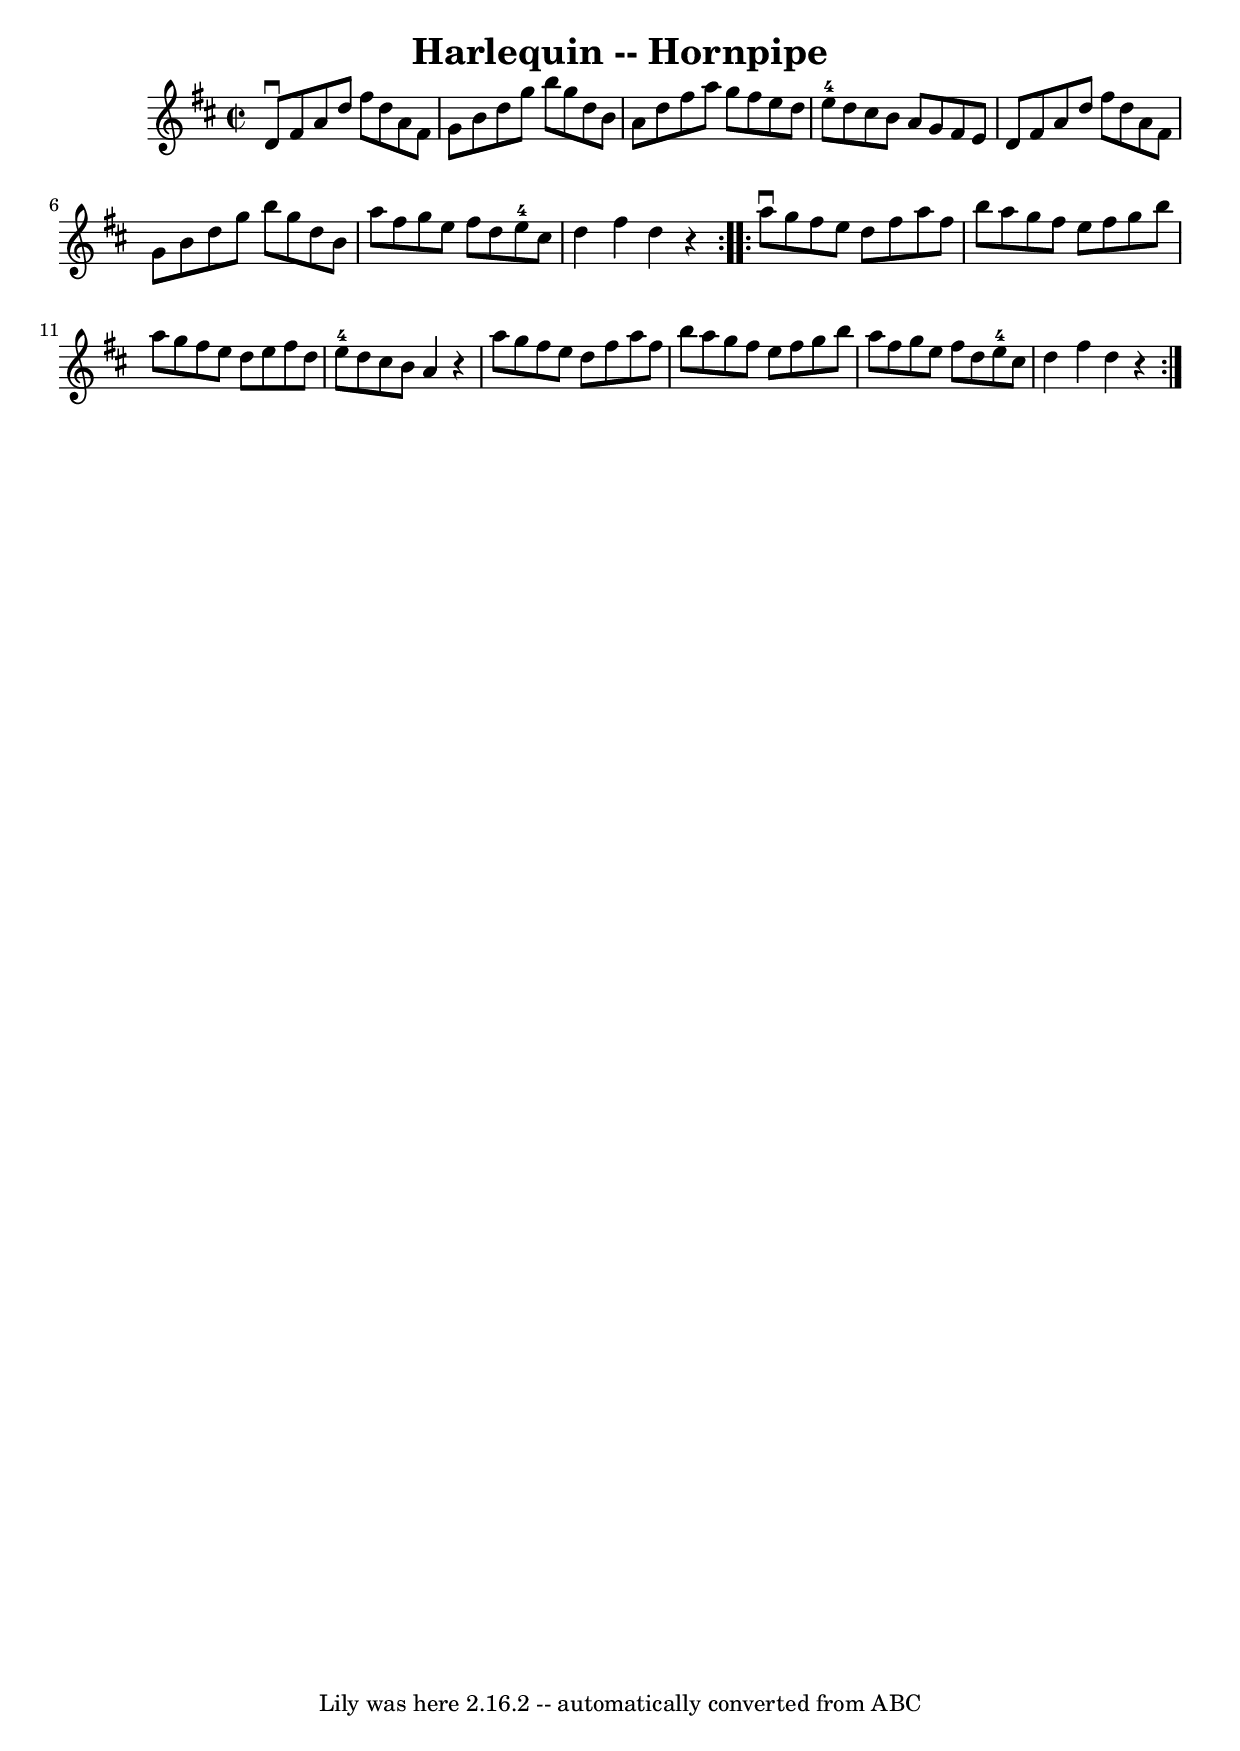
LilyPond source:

\version "2.16.2"
\include "Mammoth.ily"
\header {
  %% book = "Cole's 1000 Fiddle Tunes"
  crossRefNumber = "1"
  footnotes = ""
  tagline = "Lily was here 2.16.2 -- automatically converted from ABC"
  title = "Harlequin -- Hornpipe"

}
voicedefault =  {



  \repeat volta 2 {

    \override Staff.TimeSignature #'style = #'C
    \time 2/2 
    \key d \major
    d'8^\downbow fis'8 a'8 d''8 fis''8    
    d''8 a'8 fis'8  |
    g'8 b'8 d''8 g''8 b''8 g''8    
    d''8 b'8  |
    a'8 d''8 fis''8 a''8 g''8 fis''8 e''8 
    d''8  |
    e''8-4 d''8 cis''8 b'8 a'8 g'8 fis'8    
    e'8  |
    d'8 fis'8 a'8 d''8 fis''8 d''8 a'8 fis'8 
    |
    g'8 b'8 d''8 g''8 b''8 g''8 d''8 b'8  |
    
    a''8 fis''8 g''8 e''8 fis''8 d''8 e''8-4 cis''8  
    |
    d''4 fis''4 d''4    r4 
  }     
  \repeat volta 2 {
    a''8 ^\downbow g''8 fis''8 e''8 d''8 fis''8 a''8 fis''8  
    |
    b''8 a''8 g''8 fis''8 e''8 fis''8 g''8 b''8  
    |
    a''8 g''8 fis''8 e''8 d''8 e''8 fis''8 d''8  
    |
    e''8-4 d''8 cis''8 b'8 a'4    r4 |
    a''8    
    g''8 fis''8 e''8 d''8 fis''8 a''8 fis''8  |
    b''8    
    a''8 g''8 fis''8 e''8 fis''8 g''8 b''8  |
    a''8    
    fis''8 g''8 e''8 fis''8 d''8 e''8-4 cis''8  |
    d''4 
    fis''4 d''4    r4 
  }   

}

\score{
  <<

    \context Staff="default"
    {
      \voicedefault 
      
    }

  >>
  \layout {
    
  }
  \midi {
  }

}
